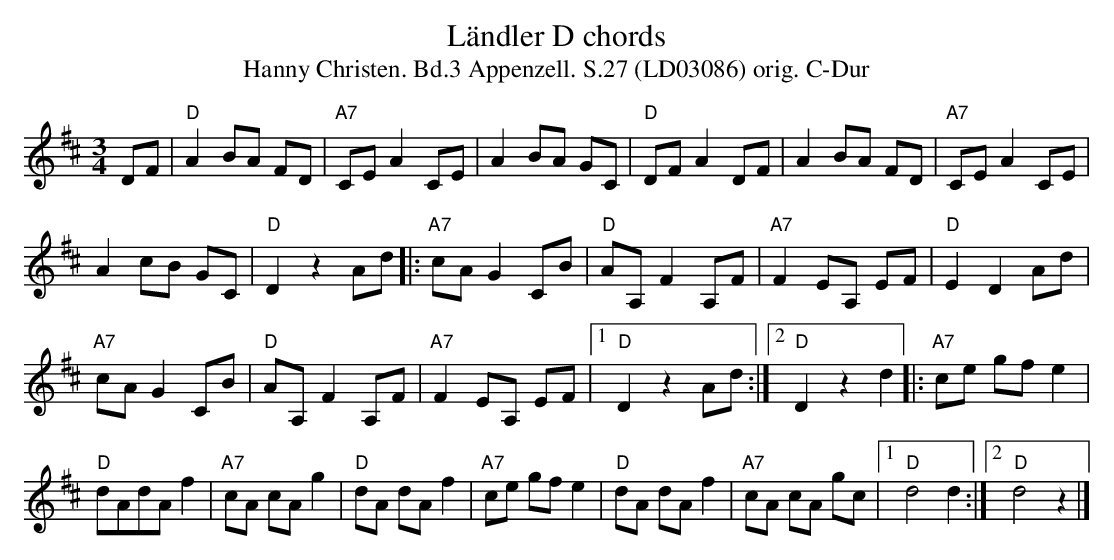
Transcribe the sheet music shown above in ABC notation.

X:1
T:Ländler D chords
T:Hanny Christen. Bd.3 Appenzell. S.27 (LD03086) orig. C-Dur
M:3/4
L:1/8
K:Dmaj%%MIDI gchordon
DF | "D"A2 BA FD | "A7"CE A2 CE | A2 BA GC | "D"DF A2 DF | A2 BA FD | "A7"CE A2 CE |
A2 cB GC | "D"D2 z2 Ad |: "A7"cA G2 CB | "D"AA, F2 A,F | "A7"F2 EA, EF | "D"E2 D2 Ad |
"A7"cA G2 CB | "D"AA, F2 A,F | "A7"F2 EA, EF |1 "D"D2 z2 Ad :|2 "D"D2 z2 d2 |: "A7"ce gf e2 |
"D"dAdA f2 | "A7"cA cA g2 | "D"dA dA f2 | "A7"ce gf e2 | "D"dA dA f2 | "A7"cA cA gc |1 "D"d4 d2 :|2 "D"d4 z2 |]
